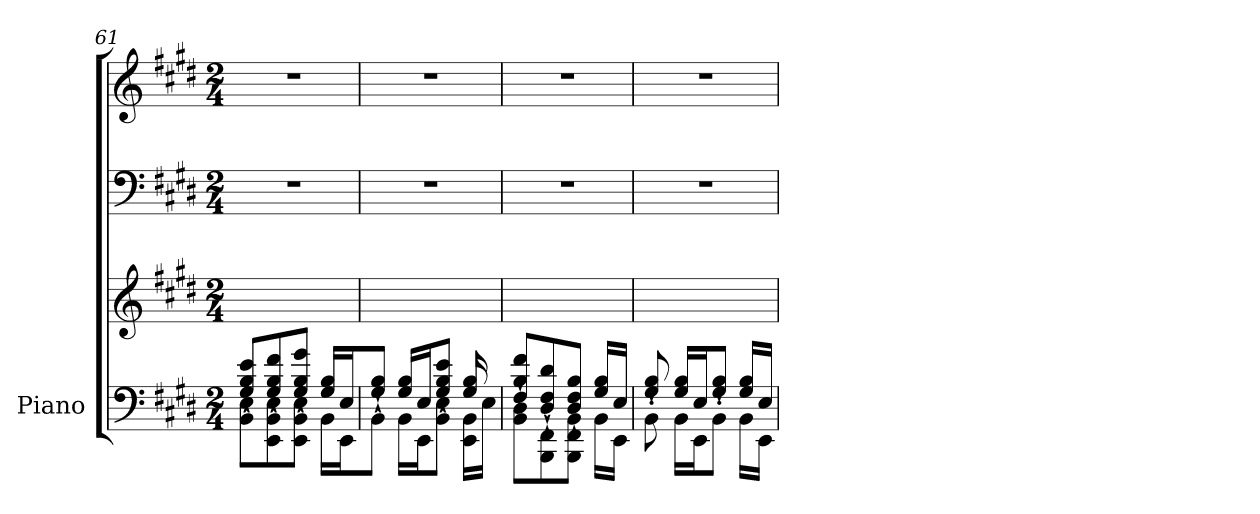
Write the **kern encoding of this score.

**kern	**kern	**kern	**kern
*part1	*part1	*part1	*part1
*staff4	*staff3	*staff2	*staff1
*I"Piano	*	*	*
*I'Pno.	*	*	*
*clefF4	*clefG2	*clefF4	*clefG2
*k[f#c#g#d#]	*k[f#c#g#d#]	*k[f#c#g#d#]	*k[f#c#g#d#]
*M2/4	*M2/4	*M2/4	*M2/4
=61	=61	=61	=61
*^	*	*	*
8BB\` 8E\`L	8G#/` 8B/` 8e/`L	2ryy	2r	2r
8EE\` 8BB\` 8E\`	8G#/` 8B/` 8f#/`	.	.	.
8EE\` 8BB\` 8E\`J	8G#/` 8B/` 8g#/`J	.	.	.
16BB\LL	16G#/ 16B/LL	.	.	.
16EE\J	16E/J	.	.	.
=62	=62	=62	=62	=62
8BB`\J	8G#/` 8B/`J	4..ryy	2r	2r
16BB\LL	16G#/ 16B/LL	.	.	.
16EE\J	16E/J	.	.	.
8BB\` 8E\`J	8G#/` 8B/` 8e/`J	.	.	.
16EE\ 16BB\LL	16G#/ 16B/LL	.	.	.
16E\JJ	16ryy	16g#/JJ	.	.
=63	=63	=63	=63	=63
8BB\` 8D#\`L	8F#/` 8B/` 8f#/`L	2ryy	2r	2r
8BBB\` 8FF#\`	8D#/` 8F#/` 8d#/`	.	.	.
8BBB\` 8FF#\` 8BB\`J	8D#/` 8F#/` 8B/`J	.	.	.
16BB\LL	16G#/ 16B/LL	.	.	.
16EE\JJ	16E/JJ	.	.	.
!!LO:LB:g=z
=64	=64	=64	=64	=64
8BB`\	8G#/' 8B/'	2ryy	2r	2r
16BB\LL	16G#/ 16B/LL	.	.	.
16EE\J	16E/J	.	.	.
8BB`\J	8G#/' 8B/'J	.	.	.
16BB\LL	16G#/ 16B/LL	.	.	.
16EE\JJ	16E/JJ	.	.	.
*v	*v	*	*	*
=	=	=	=
*-	*-	*-	*-
